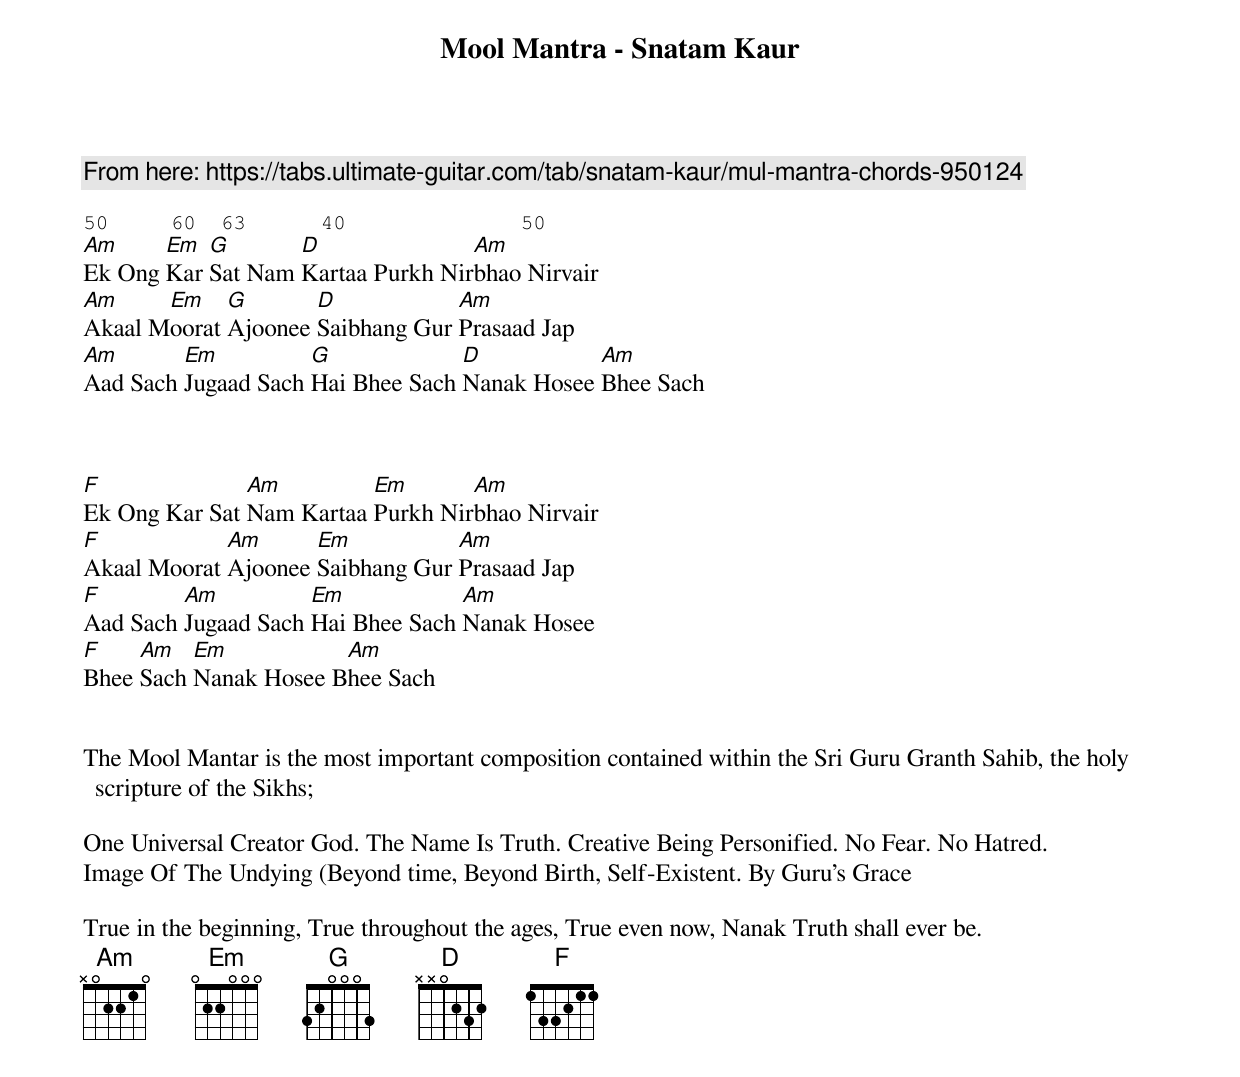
Mool Mantra - Snatam Kaur

From here: https://tabs.ultimate-guitar.com/tab/snatam-kaur/mul-mantra-chords-950124

50     60  63      40              50
Am     Em  G       D               Am
Ek Ong Kar Sat Nam Kartaa Purkh Nirbhao Nirvair
Am     Em    G       D            Am
Akaal Moorat Ajoonee Saibhang Gur Prasaad Jap
Am       Em          G             D           Am
Aad Sach Jugaad Sach Hai Bhee Sach Nanak Hosee Bhee Sach



F              Am         Em       Am
Ek Ong Kar Sat Nam Kartaa Purkh Nirbhao Nirvair
F            Am      Em           Am
Akaal Moorat Ajoonee Saibhang Gur Prasaad Jap
F        Am          Em            Am
Aad Sach Jugaad Sach Hai Bhee Sach Nanak Hosee
F    Am   Em           Am
Bhee Sach Nanak Hosee Bhee Sach


The Mool Mantar is the most important composition contained within the Sri Guru Granth Sahib, the holy scripture of the Sikhs;

One Universal Creator God. The Name Is Truth. Creative Being Personified. No Fear. No Hatred.
Image Of The Undying (Beyond time, Beyond Birth, Self-Existent. By Guru's Grace

True in the beginning, True throughout the ages, True even now, Nanak Truth shall ever be.
